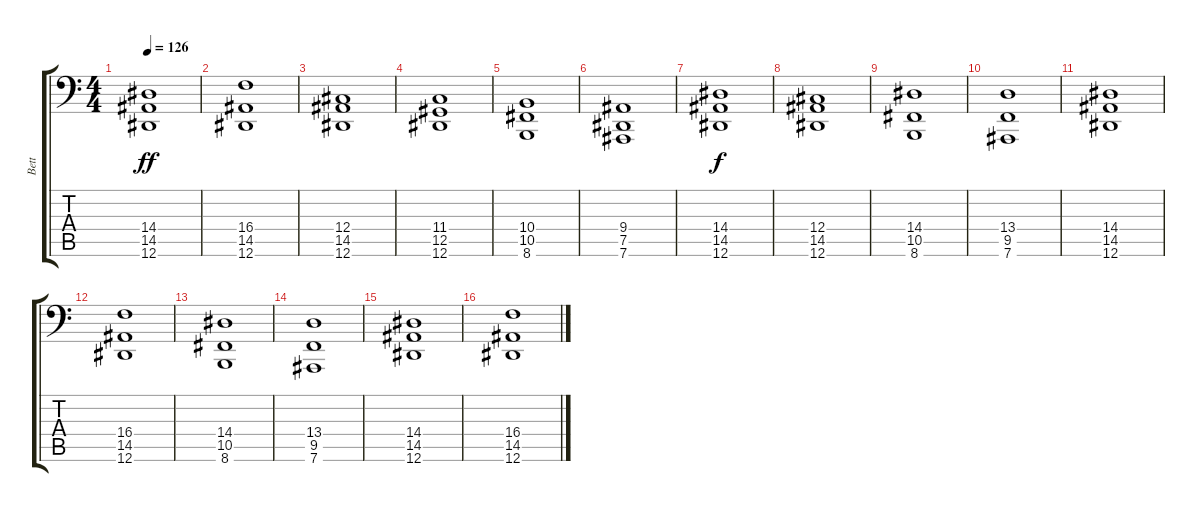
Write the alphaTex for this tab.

\track ("Bett" "Bett") {instrument churchorgan}
\staff {score tabs}
\tuning (Eb3 Bb2 Gb2 Db2 Ab1 Eb1) {hide}
\ts (4 4)
\tempo 126
\clef f4
\ks c
(14.4 14.5 12.6).1{dy ff} |
(16.4 14.5 12.6).1 |
(12.4 14.5 12.6).1 |
(11.4 12.5 12.6).1 |
(10.4 10.5 8.6).1 |
(9.4 7.5 7.6).1 |
(14.4 14.5 12.6).1{dy f} |
(12.4 14.5 12.6).1 |
(14.4 10.5 8.6).1 |
(13.4 9.5 7.6).1 |
(14.4 14.5 12.6).1 |
(16.4 14.5 12.6).1 |
(14.4 10.5 8.6).1 |
(13.4 9.5 7.6).1 |
(14.4 14.5 12.6).1 |
(16.4 14.5 12.6).1
